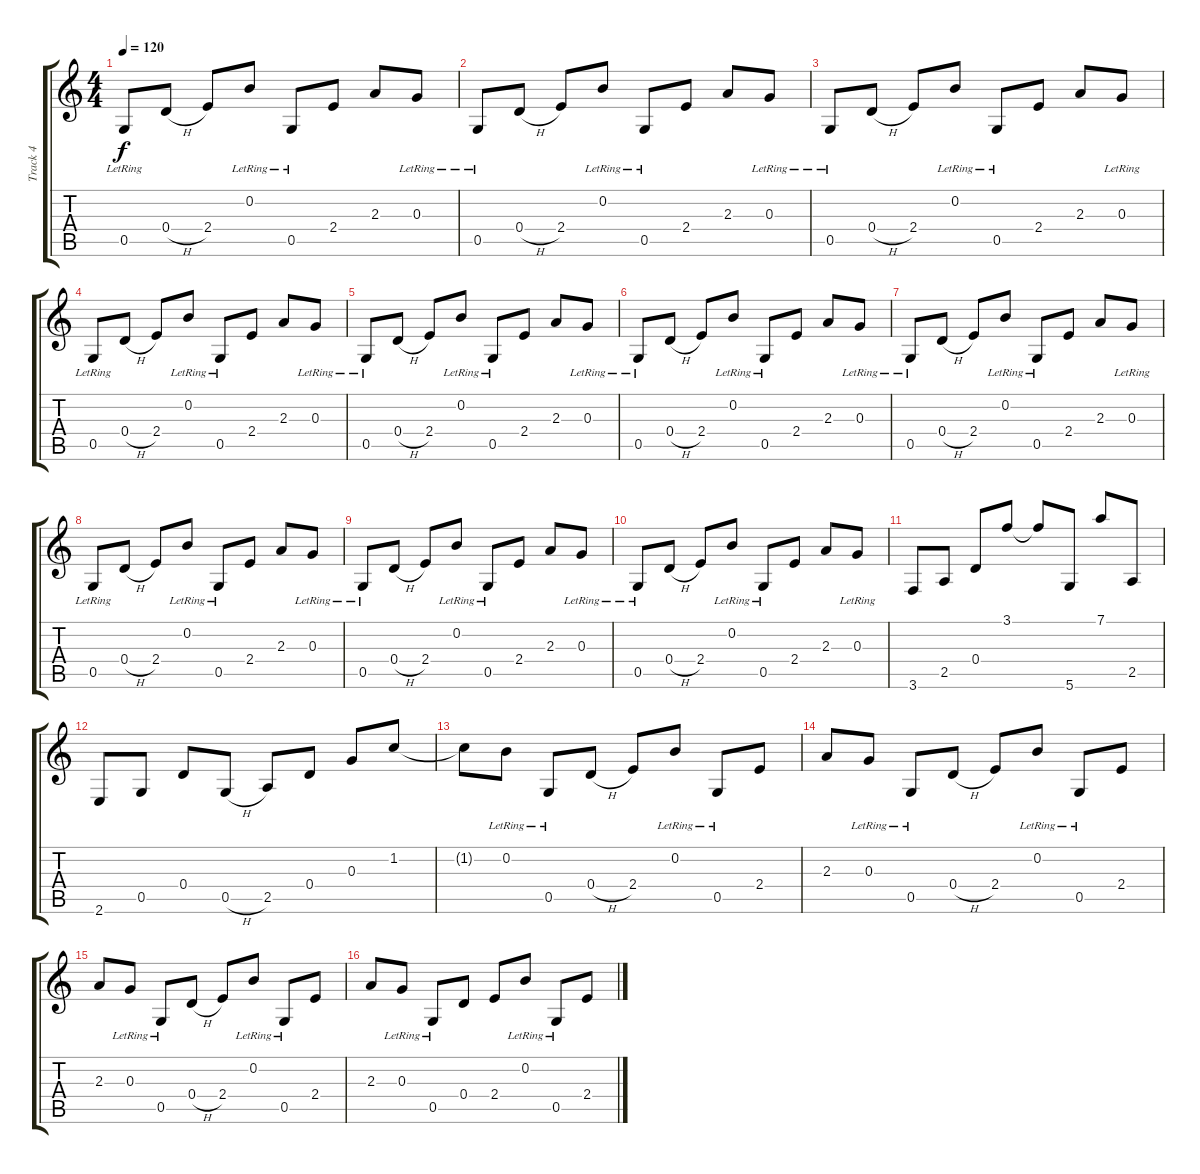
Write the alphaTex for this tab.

\track ("Track 4" "Track 4") {instrument acousticguitarsteel}
\staff {score tabs}
\tuning (D4 B3 G3 D3 G2 D2) {hide}
\ts (4 4)
\tempo 120
\clef g2
\ks c
0.5{lr}.8{dy f instrument acousticguitarsteel} 0.4{h}.8 2.4.8 0.2{lr}.8 0.5{lr}.8 2.4.8 2.3.8 0.3{lr}.8 |
0.5{lr}.8 0.4{h}.8 2.4.8 0.2{lr}.8 0.5{lr}.8 2.4.8 2.3.8 0.3{lr}.8 |
0.5{lr}.8 0.4{h}.8 2.4.8 0.2{lr}.8 0.5{lr}.8 2.4.8 2.3.8 0.3{lr}.8 |
0.5{lr}.8 0.4{h}.8 2.4.8 0.2{lr}.8 0.5{lr}.8 2.4.8 2.3.8 0.3{lr}.8 |
0.5{lr}.8 0.4{h}.8 2.4.8 0.2{lr}.8 0.5{lr}.8 2.4.8 2.3.8 0.3{lr}.8 |
0.5{lr}.8 0.4{h}.8 2.4.8 0.2{lr}.8 0.5{lr}.8 2.4.8 2.3.8 0.3{lr}.8 |
0.5{lr}.8 0.4{h}.8 2.4.8 0.2{lr}.8 0.5{lr}.8 2.4.8 2.3.8 0.3{lr}.8 |
0.5{lr}.8 0.4{h}.8 2.4.8 0.2{lr}.8 0.5{lr}.8 2.4.8 2.3.8 0.3{lr}.8 |
0.5{lr}.8 0.4{h}.8 2.4.8 0.2{lr}.8 0.5{lr}.8 2.4.8 2.3.8 0.3{lr}.8 |
0.5{lr}.8 0.4{h}.8 2.4.8 0.2{lr}.8 0.5{lr}.8 2.4.8 2.3.8 0.3{lr}.8 |
3.6.8 2.5.8 0.4.8 3.1.8 3.1{t}.8 5.6.8 7.1.8 2.5.8 |
2.6.8 0.5.8 0.4.8 0.5{h}.8 2.5.8 0.4.8 0.3.8 1.2.8 |
1.2{t}.8 0.2{lr}.8 0.5{lr}.8 0.4{h}.8 2.4.8 0.2{lr}.8 0.5{lr}.8 2.4.8 |
2.3.8 0.3{lr}.8 0.5{lr}.8 0.4{h}.8 2.4.8 0.2{lr}.8 0.5{lr}.8 2.4.8 |
2.3.8 0.3{lr}.8 0.5{lr}.8 0.4{h}.8 2.4.8 0.2{lr}.8 0.5{lr}.8 2.4.8 |
2.3.8 0.3{lr}.8 0.5{lr}.8 0.4.8 2.4.8 0.2{lr}.8 0.5{lr}.8 2.4.8
